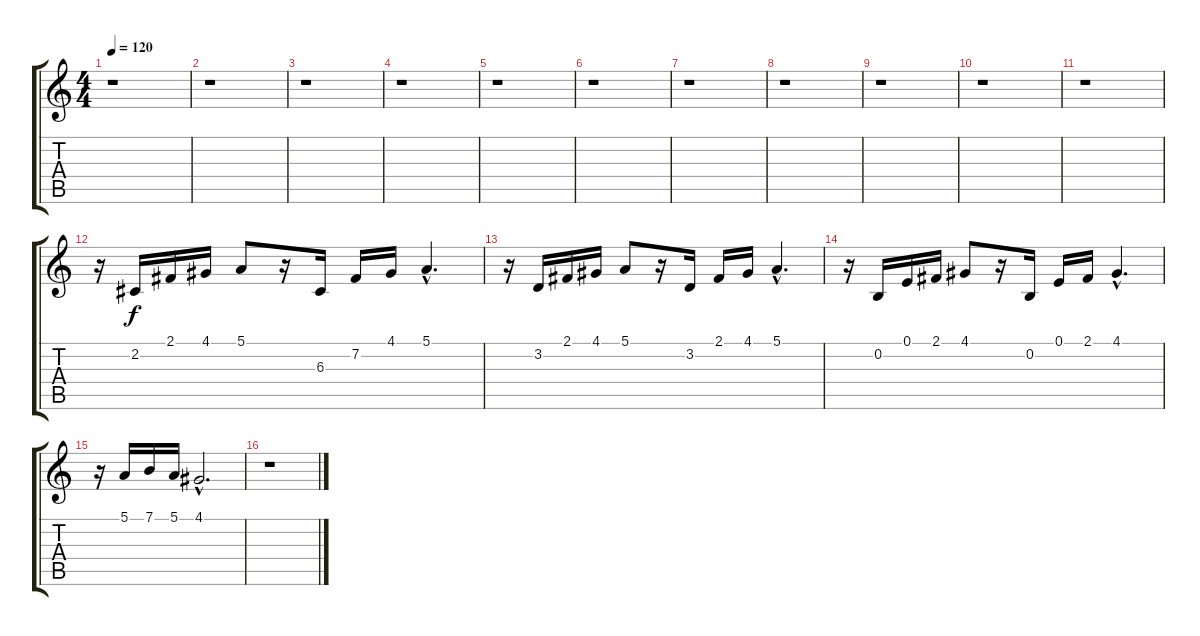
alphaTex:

\track "" {instrument trombone}
\staff {score tabs}
\tuning (E4 B3 G3 D3 A2 E2) {hide}
\ts (4 4)
\tempo 120
\clef g2
\ks c
r.1{dy f instrument trombone} |
r.1 |
r.1 |
r.1 |
r.1 |
r.1 |
r.1 |
r.1 |
r.1 |
r.1 |
r.1 |
r.16 2.2.16 2.1.16 4.1.16 5.1.8 r.16 6.3.16 7.2.16 4.1.16 5.1{hac}.4{d} |
r.16 3.2.16 2.1.16 4.1.16 5.1.8 r.16 3.2.16 2.1.16 4.1.16 5.1{hac}.4{d} |
r.16 0.2.16 0.1.16 2.1.16 4.1.8 r.16 0.2.16 0.1.16 2.1.16 4.1{hac}.4{d} |
r.16 5.1.16 7.1.16 5.1.16 4.1{hac}.2{d} |
r.1
